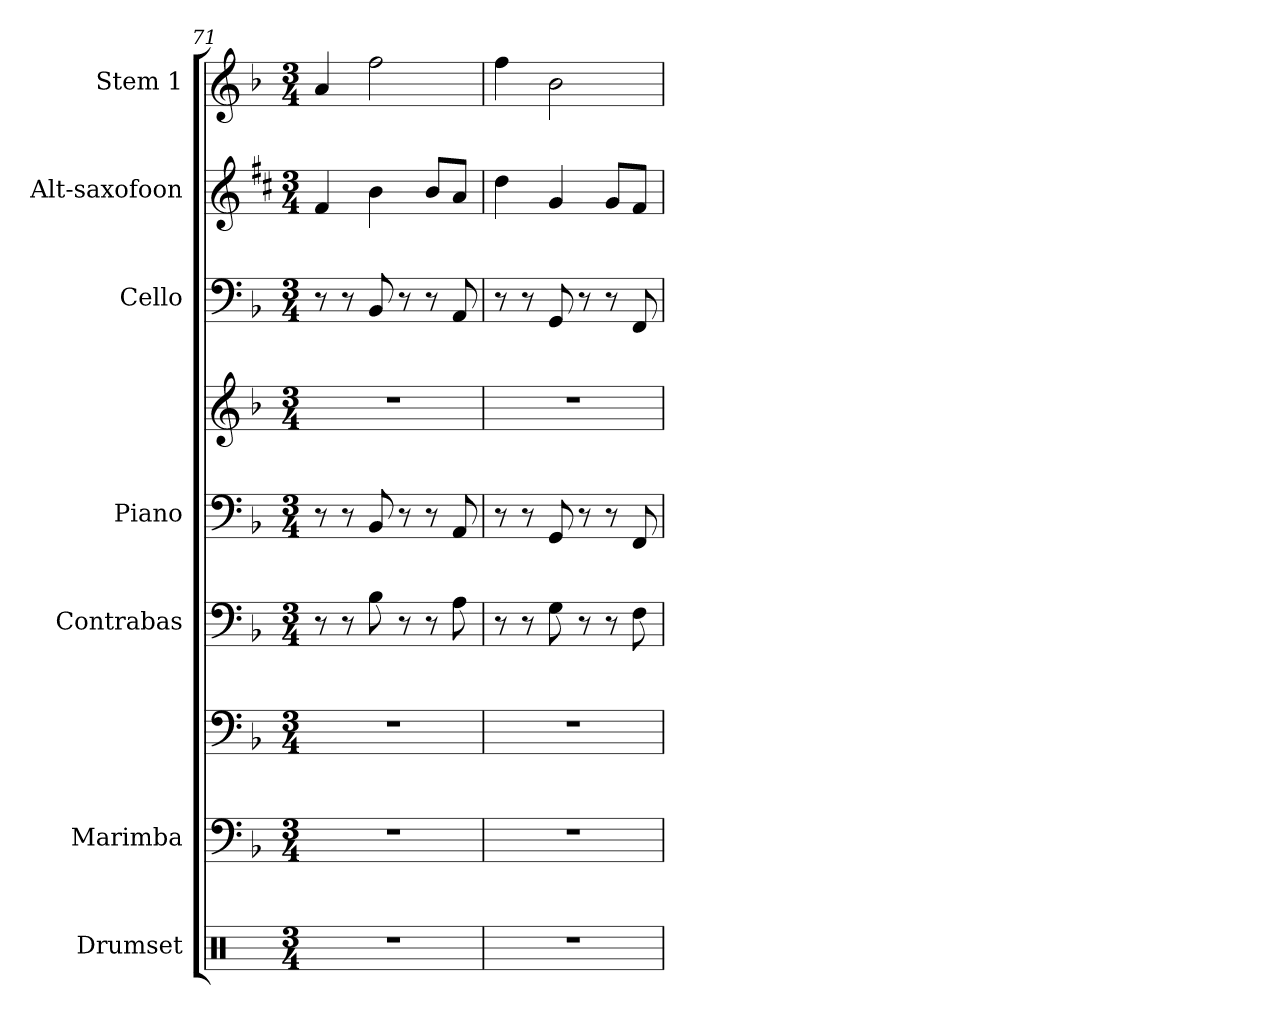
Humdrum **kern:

**kern	**kern	**kern	**kern	**kern	**kern	**kern	**kern	**kern
*part7	*part6	*part6	*part5	*part4	*part4	*part3	*part2	*part1
*staff9	*staff8	*staff7	*staff6	*staff5	*staff4	*staff3	*staff2	*staff1
*I"Drumset	*I"Marimba	*	*I"Contrabas	*I"Piano	*	*I"Cello	*I"Alt-saxofoon	*I"Stem 1
*I'D. set	*I'Mrm.	*	*I'Ca. Bs.	*I'Pno.	*	*	*I'A. Sax.	*I'Stm. 1
*clefX	*clefF4	*clefF4	*clefF4	*clefF4	*clefG2	*clefF4	*clefG2	*clefG2
*	*	*	*ITrd7c12	*	*	*	*ITrd5c9	*
*k[]	*k[b-]	*k[b-]	*k[b-]	*k[b-]	*k[b-]	*k[b-]	*k[b-]	*k[b-]
*M3/4	*M3/4	*M3/4	*M3/4	*M3/4	*M3/4	*M3/4	*M3/4	*M3/4
=71	=71	=71	=71	=71	=71	=71	=71	=71
2.r	2.r	2.r	8r	8r	2.r	8r	4A/	4a/
.	.	.	8r	8r	.	8r	.	.
.	.	.	8BB-\	8BB-/	.	8BB-/	4d\	2ff\
.	.	.	8r	8r	.	8r	.	.
.	.	.	8r	8r	.	8r	8d/L	.
.	.	.	8AA\	8AA/	.	8AA/	8c/J	.
=72	=72	=72	=72	=72	=72	=72	=72	=72
2.r	2.r	2.r	8r	8r	2.r	8r	4f\	4ff\
.	.	.	8r	8r	.	8r	.	.
.	.	.	8GG\	8GG/	.	8GG/	4B-/	2b-\
.	.	.	8r	8r	.	8r	.	.
.	.	.	8r	8r	.	8r	8B-/L	.
.	.	.	8FF\	8FF/	.	8FF/	8A/J	.
=	=	=	=	=	=	=	=	=
*-	*-	*-	*-	*-	*-	*-	*-	*-
